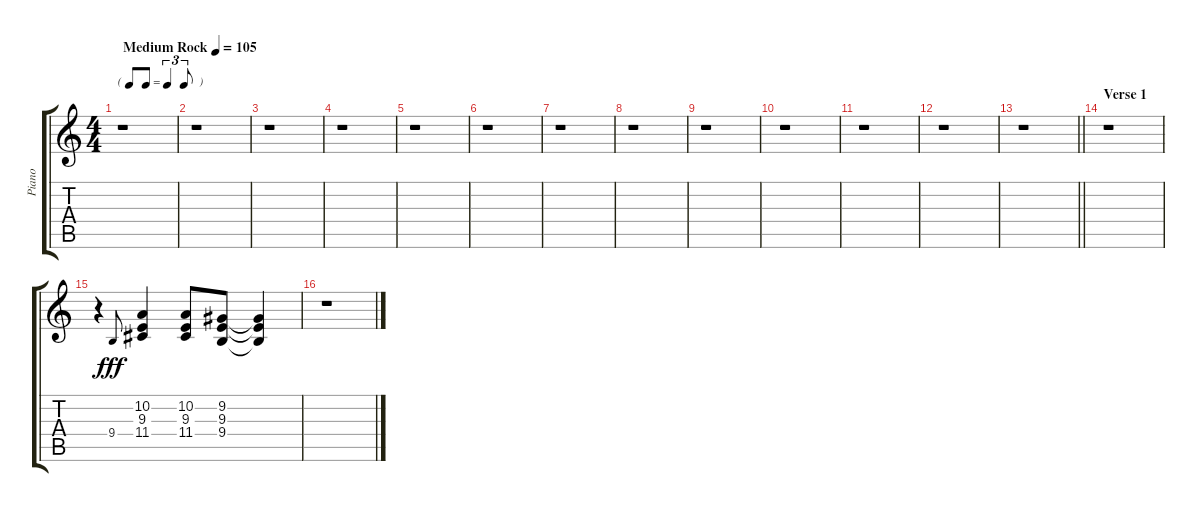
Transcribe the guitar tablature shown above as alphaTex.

\track ("Piano" "Piano") {instrument brightacousticpiano}
\staff {score tabs}
\tuning (E4 B3 G3 D3 A2 E2) {hide}
\ts (4 4)
\tf triplet8th
\tempo (105 "Medium Rock")
\clef g2
\ks c
r.1{dy fff instrument brightacousticpiano} |
r.1 |
r.1 |
r.1 |
r.1 |
r.1 |
r.1 |
r.1 |
r.1 |
r.1 |
r.1 |
r.1 |
\barLineRight lightlight
r.1 |
\section ("" "Verse 1")
r.1 |
r.4 9.4.8{gr onbeat} (10.2 9.3 11.4).4 (10.2 9.3 11.4).8 (9.2 9.3 9.4).8 (9.2{t} 9.3{t} 9.4{t}).4 |
r.1
